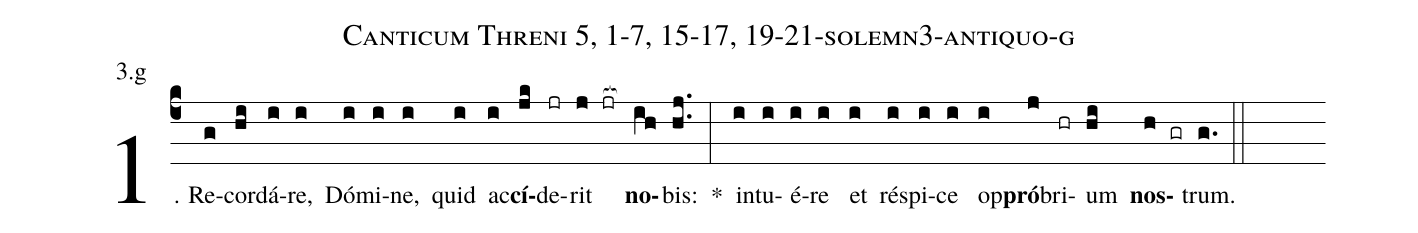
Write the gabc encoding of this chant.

name: Canticum Threni 5, 1-7, 15-17, 19-21-solemn3-antiquo-g;
annotation: 3.g;
%%
(c4)1. Re(g)cor(hi)dá(i)re,(i) Dó(i)mi(i)ne,(i) quid(i) ac(i)<b>cí</b>(jk)de(jr)rit(j jr[ocb:1{]) <b>no</b>(ih[ocb:0}])bis:(hj..) *(:) in(i)tu(i)é(i)re(i) et(i) ré(i)spi(i)ce(i) op(i)<b>pró</b>(j)bri(hr)um(hi) <b>nos</b>(h gr)trum.(g.) (::)
